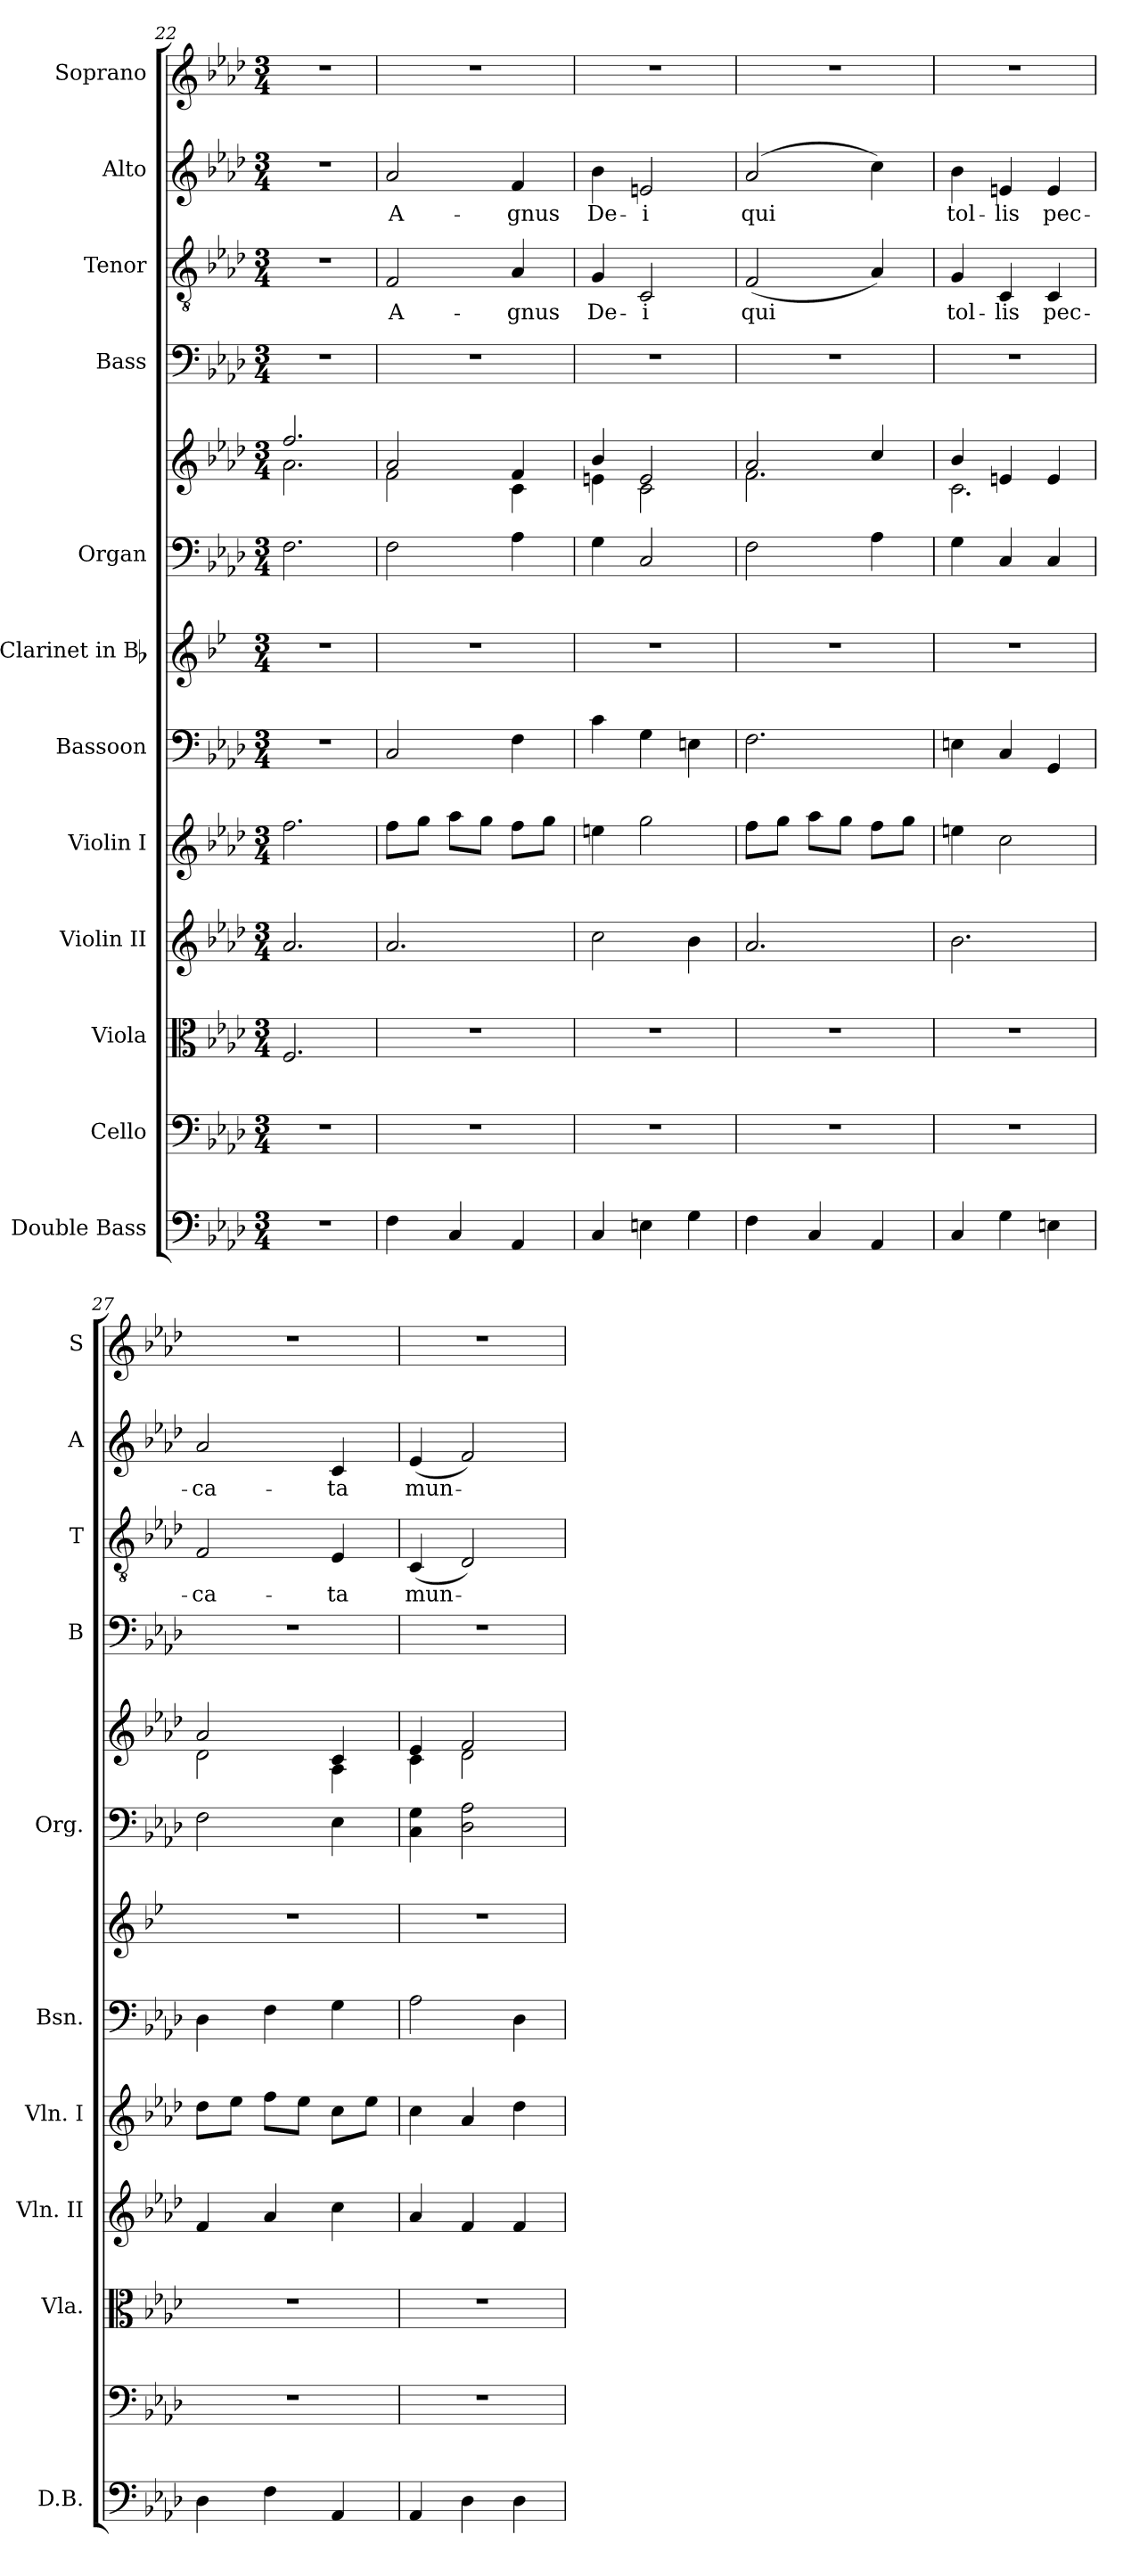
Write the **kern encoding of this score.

**kern	**kern	**kern	**kern	**kern	**kern	**kern	**kern	**kern	**kern	**kern	**text	**kern	**text	**kern
*part12	*part11	*part10	*part9	*part8	*part7	*part6	*part5	*part5	*part4	*part3	*part3	*part2	*part2	*part1
*staff13	*staff12	*staff11	*staff10	*staff9	*staff8	*staff7	*staff6	*staff5	*staff4	*staff3	*staff3	*staff2	*staff2	*staff1
*I"Double Bass	*I"Cello	*I"Viola	*I"Violin II	*I"Violin I	*I"Bassoon	*I"Clarinet in Bb	*I"Organ	*	*I"Bass	*I"Tenor	*	*I"Alto	*	*I"Soprano
*I'D.B.	*	*I'Vla.	*I'Vln. II	*I'Vln. I	*I'Bsn.	*	*I'Org.	*	*I'B	*I'T	*	*I'A	*	*I'S
*clefF4	*clefF4	*clefC3	*clefG2	*clefG2	*clefF4	*clefG2	*clefF4	*clefG2	*clefF4	*clefGv2	*	*clefG2	*	*clefG2
*ITrd7c12	*	*	*	*	*	*ITrd1c2	*	*	*	*	*	*	*	*
*k[b-e-a-d-]	*k[b-e-a-d-]	*k[b-e-a-d-]	*k[b-e-a-d-]	*k[b-e-a-d-]	*k[b-e-a-d-]	*k[b-e-a-d-]	*k[b-e-a-d-]	*k[b-e-a-d-]	*k[b-e-a-d-]	*k[b-e-a-d-]	*	*k[b-e-a-d-]	*	*k[b-e-a-d-]
*f:	*f:	*f:	*f:	*f:	*f:	*f:	*f:	*f:	*f:	*f:	*	*f:	*	*f:
*M3/4	*M3/4	*M3/4	*M3/4	*M3/4	*M3/4	*M3/4	*M3/4	*M3/4	*M3/4	*M3/4	*	*M3/4	*	*M3/4
=22	=22	=22	=22	=22	=22	=22	=22	=22	=22	=22	=22	=22	=22	=22
*	*	*	*	*	*	*	*	*^	*	*	*	*	*	*
2.r	2.r	2.F/	2.a-/	2.ff\	2.r	2.r	2.F\	2.ff/	2.a-\	2.r	2.r	.	2.r	.	2.r
=23	=23	=23	=23	=23	=23	=23	=23	=23	=23	=23	=23	=23	=23	=23	=23
!	!	!	!	!	!	!	!	!	!	!	!	!LO:LY:b	!	!LO:LY:b	!
4FF\	2.r	2.r	2.a-/	8ff\L	2C/	2.r	2F\	2a-/	2f\	2.r	2F/	A-	2a-/	A-	2.r
.	.	.	.	8gg\J	.	.	.	.	.	.	.	.	.	.	.
4CC/	.	.	.	8aa-\L	.	.	.	.	.	.	.	.	.	.	.
.	.	.	.	8gg\J	.	.	.	.	.	.	.	.	.	.	.
!	!	!	!	!	!	!	!	!	!	!	!	!LO:LY:b	!	!LO:LY:b	!
4AAA-/	.	.	.	8ff\L	4F\	.	4A-\	4f/	4c\	.	4A-/	-gnus	4f/	-gnus	.
.	.	.	.	8gg\J	.	.	.	.	.	.	.	.	.	.	.
=24	=24	=24	=24	=24	=24	=24	=24	=24	=24	=24	=24	=24	=24	=24	=24
!	!	!	!	!	!	!	!	!	!	!	!	!LO:LY:b	!	!LO:LY:b	!
4CC/	2.r	2.r	2cc\	4een\	4c\	2.r	4G\	4b-/	4en\	2.r	4G/	De-	4b-\	De-	2.r
!	!	!	!	!	!	!	!	!	!	!	!	!LO:LY:b	!	!LO:LY:b	!
4EEn\	.	.	.	2gg\	4G\	.	2C/	2e/	2c\	.	2C/	-i	2en/	-i	.
4GG\	.	.	4b-\	.	4En\	.	.	.	.	.	.	.	.	.	.
!!LO:PB:g=z
=25	=25	=25	=25	=25	=25	=25	=25	=25	=25	=25	=25	=25	=25	=25	=25
!	!	!	!	!	!	!	!	!	!	!	!	!LO:LY:b	!	!LO:LY:b	!
4FF\	2.r	2.r	2.a-/	8ff\L	2.F\	2.r	2F\	2a-/	2.f\	2.r	(<2F/	qui	(2a-/	qui	2.r
.	.	.	.	8gg\J	.	.	.	.	.	.	.	.	.	.	.
4CC/	.	.	.	8aa-\L	.	.	.	.	.	.	.	.	.	.	.
.	.	.	.	8gg\J	.	.	.	.	.	.	.	.	.	.	.
4AAA-/	.	.	.	8ff\L	.	.	4A-\	4cc/	.	.	4A-/)	.	4cc\)	.	.
.	.	.	.	8gg\J	.	.	.	.	.	.	.	.	.	.	.
=26	=26	=26	=26	=26	=26	=26	=26	=26	=26	=26	=26	=26	=26	=26	=26
!	!	!	!	!	!	!	!	!	!	!	!	!LO:LY:b	!	!LO:LY:b	!
4CC/	2.r	2.r	2.b-\	4een\	4En\	2.r	4G\	4b-/	2.c\	2.r	4G/	tol-	4b-\	tol-	2.r
!	!	!	!	!	!	!	!	!	!	!	!	!LO:LY:b	!	!LO:LY:b	!
4GG\	.	.	.	2cc\	4C/	.	4C/	4en/	.	.	4C/	-lis	4en/	-lis	.
!	!	!	!	!	!	!	!	!	!	!	!	!LO:LY:b	!	!LO:LY:b	!
4EEn\	.	.	.	.	4GG/	.	4C/	4e/	.	.	4C/	pec-	4e/	pec-	.
=27	=27	=27	=27	=27	=27	=27	=27	=27	=27	=27	=27	=27	=27	=27	=27
!	!	!	!	!	!	!	!	!	!	!	!	!LO:LY:b	!	!LO:LY:b	!
4DD-\	2.r	2.r	4f/	8dd-\L	4D-\	2.r	2F\	2a-/	2d-\	2.r	2F/	-ca-	2a-/	-ca-	2.r
.	.	.	.	8ee-\J	.	.	.	.	.	.	.	.	.	.	.
4FF\	.	.	4a-/	8ff\L	4F\	.	.	.	.	.	.	.	.	.	.
.	.	.	.	8ee-\J	.	.	.	.	.	.	.	.	.	.	.
!	!	!	!	!	!	!	!	!	!	!	!	!LO:LY:b	!	!LO:LY:b	!
4AAA-/	.	.	4cc\	8cc\L	4G\	.	4E-\	4c/	4A-\	.	4E-/	-ta	4c/	-ta	.
.	.	.	.	8ee-\J	.	.	.	.	.	.	.	.	.	.	.
=28	=28	=28	=28	=28	=28	=28	=28	=28	=28	=28	=28	=28	=28	=28	=28
!	!	!	!	!	!	!	!	!	!	!	!	!LO:LY:b	!	!LO:LY:b	!
4AAA-/	2.r	2.r	4a-/	4cc\	2A-\	2.r	4C\ 4G\	4e-/	4c\	2.r	(<4C/	mun-	(<4e-/	mun-	2.r
4DD-\	.	.	4f/	4a-/	.	.	2D-\ 2A-\	2f/	2d-\	.	2D-/)	.	2f/)	.	.
4DD-\	.	.	4f/	4dd-\	4D-\	.	.	.	.	.	.	.	.	.	.
*	*	*	*	*	*	*	*	*v	*v	*	*	*	*	*	*
=	=	=	=	=	=	=	=	=	=	=	=	=	=	=
*-	*-	*-	*-	*-	*-	*-	*-	*-	*-	*-	*-	*-	*-	*-
